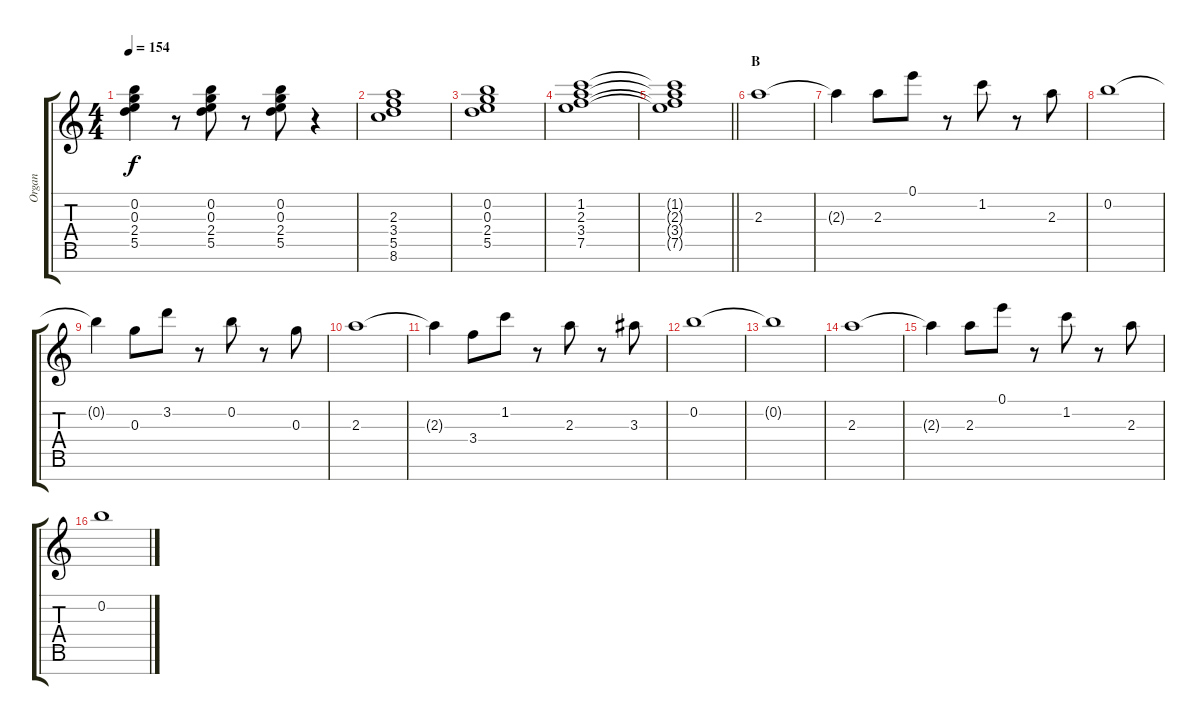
\track ("Organ" "Organ") {instrument rockorgan}
\staff {score tabs}
\tuning (E6 B5 G5 D5 A4 E4 B3) {hide}
\ts (4 4)
\tempo 154
\clef g2
\ks c
(0.2 0.3 2.4 5.5).4{dy f} r.8 (0.2 0.3 2.4 5.5).8 r.8 (0.2 0.3 2.4 5.5).8 r.4 |
(2.3 3.4 5.5 8.6).1 |
(0.2 0.3 2.4 5.5).1 |
(1.2 2.3 3.4 7.5).1 |
\barLineRight lightlight
(1.2{t} 2.3{t} 3.4{t} 7.5{t}).1 |
\section ("" "B")
2.3.1 |
2.3{t}.4 2.3.8 0.1.8 r.8 1.2.8 r.8 2.3.8 |
0.2.1 |
0.2{t}.4 0.3.8 3.2.8 r.8 0.2.8 r.8 0.3.8 |
2.3.1 |
2.3{t}.4 3.4.8 1.2.8 r.8 2.3.8 r.8 3.3.8 |
0.2.1 |
0.2{t}.1 |
2.3.1 |
2.3{t}.4 2.3.8 0.1.8 r.8 1.2.8 r.8 2.3.8 |
0.2.1
